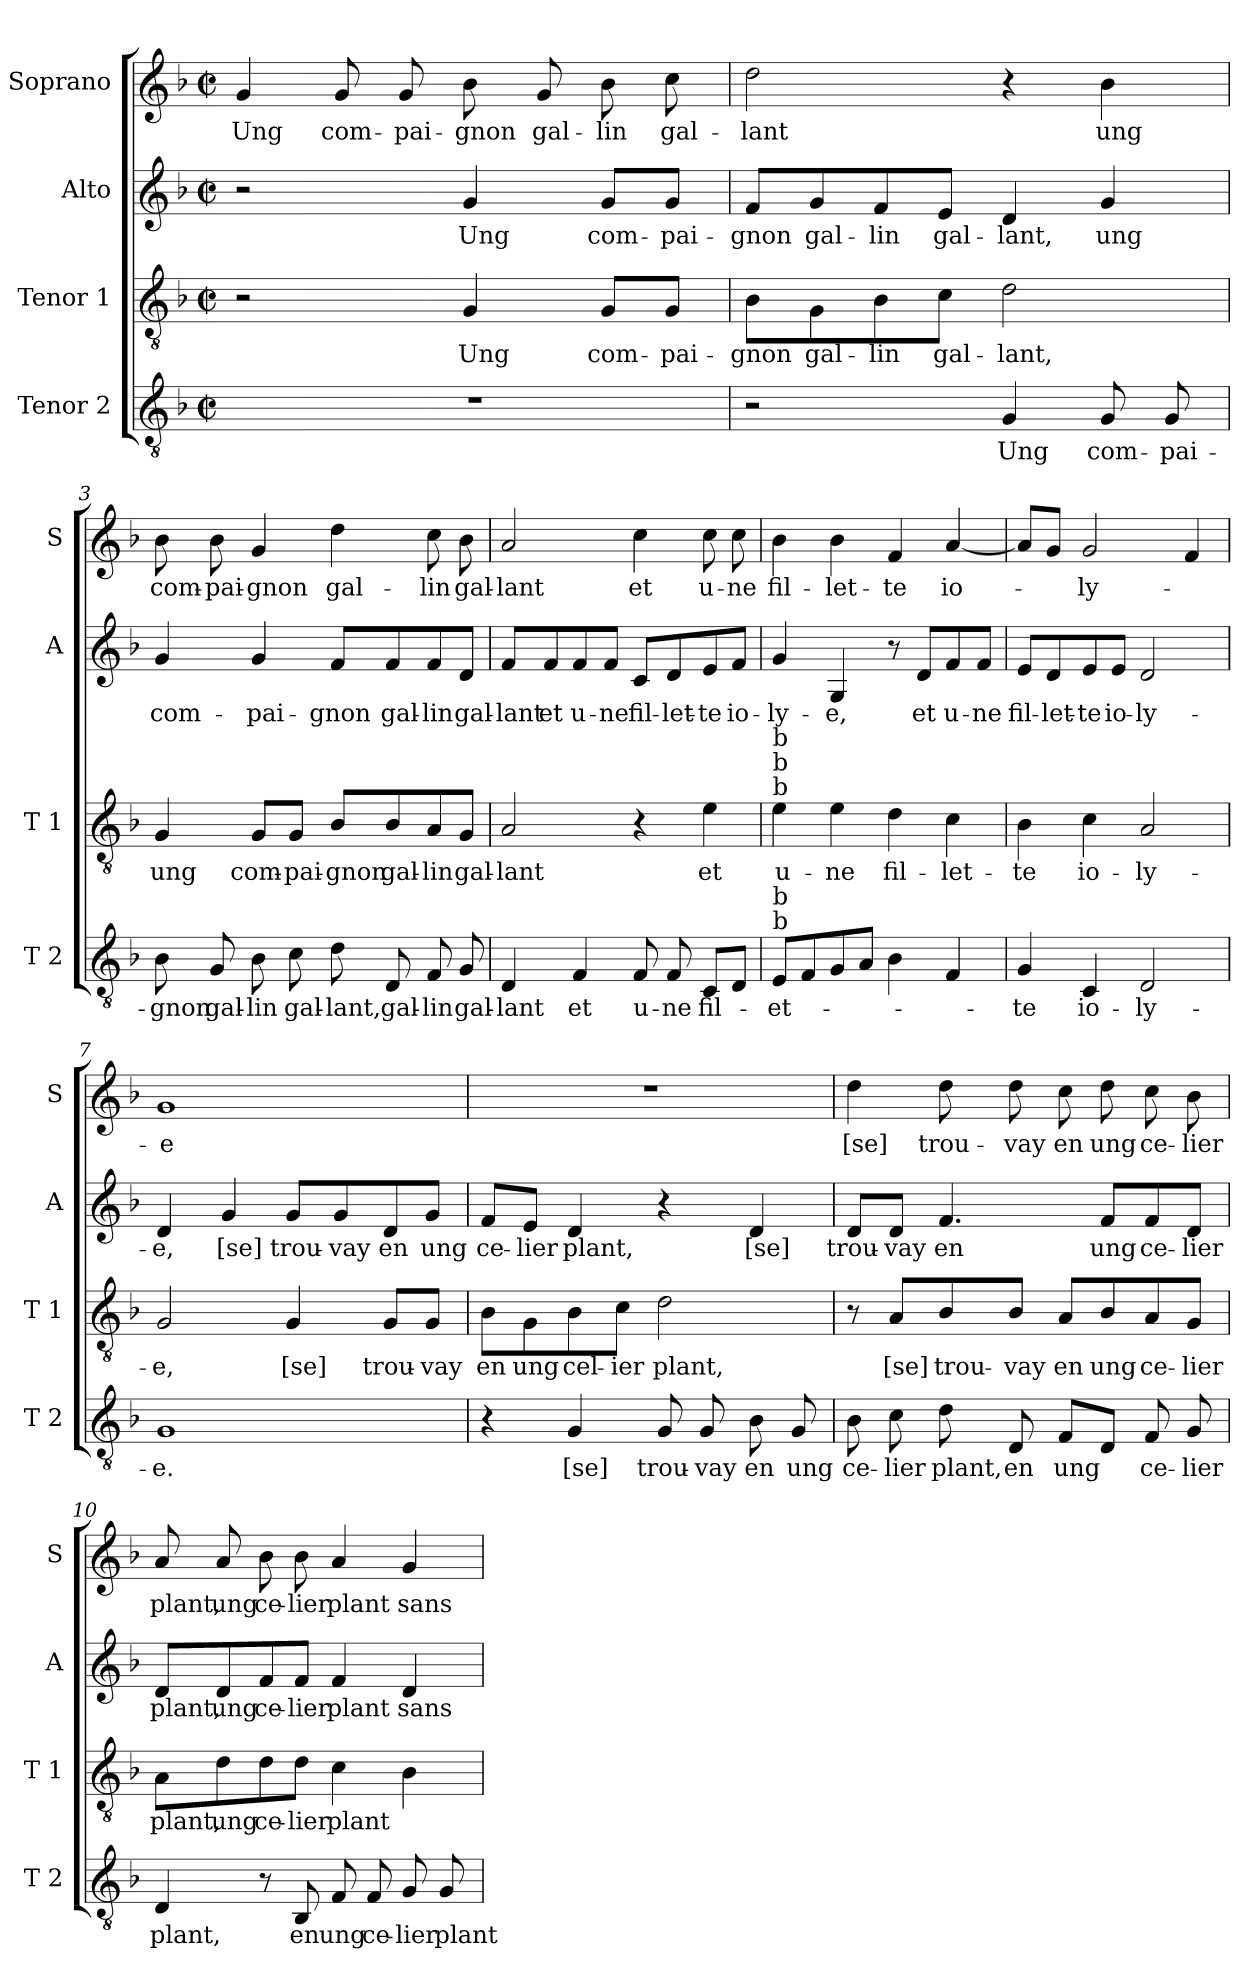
**kern	**text	**kern	**text	**kern	**text	**kern	**text
*part4	*part4	*part3	*part3	*part2	*part2	*part1	*part1
*staff4	*staff4	*staff3	*staff3	*staff2	*staff2	*staff1	*staff1
*I"Tenor 2	*	*I"Tenor 1	*	*I"Alto	*	*I"Soprano	*
*I'T 2	*	*I'T 1	*	*I'A	*	*I'S	*
*clefGv2	*	*clefGv2	*	*clefG2	*	*clefG2	*
*k[b-]	*	*k[b-]	*	*k[b-]	*	*k[b-]	*
*F:	*	*F:	*	*F:	*	*F:	*
*M2/2	*	*M2/2	*	*M2/2	*	*M2/2	*
*met(c|)	*	*met(c|)	*	*met(c|)	*	*met(c|)	*
=1	=1	=1	=1	=1	=1	=1	=1
!	!	!	!	!	!	!	!LO:LY:b
1r	.	2r	.	2r	.	4g/	Ung
!	!	!	!	!	!	!	!LO:LY:b
.	.	.	.	.	.	8g/	com-
!	!	!	!	!	!	!	!LO:LY:b
.	.	.	.	.	.	8g/	-pai-
!	!	!	!LO:LY:b	!	!LO:LY:b	!	!LO:LY:b
.	.	4G/	Ung	4g/	Ung	8b-\	-gnon
!	!	!	!	!	!	!	!LO:LY:b
.	.	.	.	.	.	8g/	gal-
!	!	!	!LO:LY:b	!	!LO:LY:b	!	!LO:LY:b
.	.	8G/L	com-	8g/L	com-	8b-\	-lin
!	!	!	!LO:LY:b	!	!LO:LY:b	!	!LO:LY:b
.	.	8G/J	-pai-	8g/J	-pai-	8cc\	gal-
=2	=2	=2	=2	=2	=2	=2	=2
!	!	!	!LO:LY:b	!	!LO:LY:b	!	!LO:LY:b
2r	.	8B-\L	-gnon	8f/L	-gnon	2dd\	-lant
!	!	!	!LO:LY:b	!	!LO:LY:b	!	!
.	.	8G\	gal-	8g/	gal-	.	.
!	!	!	!LO:LY:b	!	!LO:LY:b	!	!
.	.	8B-\	-lin	8f/	-lin	.	.
!	!	!	!LO:LY:b	!	!LO:LY:b	!	!
.	.	8c\J	gal-	8e/J	gal-	.	.
!	!LO:LY:b	!	!LO:LY:b	!	!LO:LY:b	!	!
4G/	Ung	2d\	-lant,	4d/	-lant,	4r	.
!	!LO:LY:b	!	!	!	!LO:LY:b	!	!LO:LY:b
8G/	com-	.	.	4g/	ung	4b-\	ung
!	!LO:LY:b	!	!	!	!	!	!
8G/	-pai-	.	.	.	.	.	.
=3	=3	=3	=3	=3	=3	=3	=3
!	!LO:LY:b	!	!LO:LY:b	!	!LO:LY:b	!	!LO:LY:b
8B-\	-gnon	4G/	ung	4g/	com-	8b-\	com-
!	!LO:LY:b	!	!	!	!	!	!LO:LY:b
8G/	gal-	.	.	.	.	8b-\	-pai-
!	!LO:LY:b	!	!LO:LY:b	!	!LO:LY:b	!	!LO:LY:b
8B-\	-lin	8G/L	com-	4g/	-pai-	4g/	-gnon
!	!LO:LY:b	!	!LO:LY:b	!	!	!	!
8c\	gal-	8G/J	-pai-	.	.	.	.
!	!LO:LY:b	!	!LO:LY:b	!	!LO:LY:b	!	!LO:LY:b
8d\	-lant,	8B-/L	-gnon	8f/L	-gnon	4dd\	gal-
!	!LO:LY:b	!	!LO:LY:b	!	!LO:LY:b	!	!
8D/	gal-	8B-/	gal-	8f/	gal-	.	.
!	!LO:LY:b	!	!LO:LY:b	!	!LO:LY:b	!	!LO:LY:b
8F/	-lin	8A/	-lin	8f/	-lin	8cc\	-lin
!	!LO:LY:b	!	!LO:LY:b	!	!LO:LY:b	!	!LO:LY:b
8G/	gal-	8G/J	gal-	8d/J	gal-	8b-\	gal-
!!LO:LB:g=z
=4	=4	=4	=4	=4	=4	=4	=4
!	!LO:LY:b	!	!LO:LY:b	!	!LO:LY:b	!	!LO:LY:b
4D/	-lant	2A/	-lant	8f/L	-lant	2a/	-lant
!	!	!	!	!	!LO:LY:b	!	!
.	.	.	.	8f/	et	.	.
!	!LO:LY:b	!	!	!	!LO:LY:b	!	!
4F/	et	.	.	8f/	u-	.	.
!	!	!	!	!	!LO:LY:b	!	!
.	.	.	.	8f/J	-ne	.	.
!	!LO:LY:b	!	!	!	!LO:LY:b	!	!LO:LY:b
8F/	u-	4r	.	8c/L	fil-	4cc\	et
!	!LO:LY:b	!	!	!	!LO:LY:b	!	!
8F/	-ne	.	.	8d/	-let-	.	.
!	!LO:LY:b	!	!LO:LY:b	!	!LO:LY:b	!	!LO:LY:b
8C/L	fil-	4e\	et	8e/	-te	8cc\	u-
!	!	!	!	!	!LO:LY:b	!	!LO:LY:b
8D/J	.	.	.	8f/J	io-	8cc\	-ne
=5	=5	=5	=5	=5	=5	=5	=5
!	!	!LO:TX:a:t=b	!	!	!	!	!
!	!	!LO:TX:a:t=b	!	!	!	!	!
!	!	!LO:TX:a:t=b	!	!	!	!	!
!LO:TX:a:t=b	!	!	!	!	!	!	!
!LO:TX:a:t=b	!	!	!	!	!	!	!
!	!LO:LY:b	!	!LO:LY:b	!	!LO:LY:b	!	!LO:LY:b
8E/L	-et-	4e\	u-	4g/	-ly-	4b-\	fil-
8F/	.	.	.	.	.	.	.
!	!	!	!LO:LY:b	!	!LO:LY:b	!	!LO:LY:b
8G/	.	4e\	-ne	4G/	-e,	4b-\	-let-
8A/J	.	.	.	.	.	.	.
!	!	!	!LO:LY:b	!	!	!	!LO:LY:b
4B-\	.	4d\	fil-	8r	.	4f/	-te
!	!	!	!	!	!LO:LY:b	!	!
.	.	.	.	8d/L	et	.	.
!	!	!	!LO:LY:b	!	!LO:LY:b	!	!LO:LY:b
4F/	.	4c\	-let-	8f/	u-	[4a/	io-
!	!	!	!	!	!LO:LY:b	!	!
.	.	.	.	8f/J	-ne	.	.
=6	=6	=6	=6	=6	=6	=6	=6
!	!LO:LY:b	!	!LO:LY:b	!	!LO:LY:b	!	!
4G/	-te	4B-\	-te	8e/L	fil-	8a/L]	.
!	!	!	!	!	!LO:LY:b	!	!
.	.	.	.	8d/	-let-	8g/J	.
!	!LO:LY:b	!	!LO:LY:b	!	!LO:LY:b	!	!LO:LY:b
4C/	io-	4c\	io-	8e/	-te	2g/	-ly-
!	!	!	!	!	!LO:LY:b	!	!
.	.	.	.	8e/J	io-	.	.
!	!LO:LY:b	!	!LO:LY:b	!	!LO:LY:b	!	!
2D/	-ly-	2A/	-ly-	2d/	-ly-	.	.
.	.	.	.	.	.	4f/	.
=7	=7	=7	=7	=7	=7	=7	=7
!	!LO:LY:b	!	!LO:LY:b	!	!LO:LY:b	!	!LO:LY:b
1G	-e.	2G/	-e,	4d/	-e,	1g	-e
!	!	!	!	!	!LO:LY:b	!	!
.	.	.	.	4g/	[se]	.	.
!	!	!	!LO:LY:b	!	!LO:LY:b	!	!
.	.	4G/	[se]	8g/L	trou-	.	.
!	!	!	!	!	!LO:LY:b	!	!
.	.	.	.	8g/	-vay	.	.
!	!	!	!LO:LY:b	!	!LO:LY:b	!	!
.	.	8G/L	trou-	8d/	en	.	.
!	!	!	!LO:LY:b	!	!LO:LY:b	!	!
.	.	8G/J	-vay	8g/J	ung	.	.
!!LO:PB:g=z
=8	=8	=8	=8	=8	=8	=8	=8
!	!	!	!LO:LY:b	!	!LO:LY:b	!	!
4r	.	8B-\L	en	8f/L	ce-	1r	.
!	!	!	!LO:LY:b	!	!LO:LY:b	!	!
.	.	8G\	ung	8e/J	-lier	.	.
!	!LO:LY:b	!	!LO:LY:b	!	!LO:LY:b	!	!
4G/	[se]	8B-\	cel-	4d/	plant,	.	.
!	!	!	!LO:LY:b	!	!	!	!
.	.	8c\J	-ier	.	.	.	.
!	!LO:LY:b	!	!LO:LY:b	!	!	!	!
8G/	trou-	2d\	plant,	4r	.	.	.
!	!LO:LY:b	!	!	!	!	!	!
8G/	-vay	.	.	.	.	.	.
!	!LO:LY:b	!	!	!	!LO:LY:b	!	!
8B-\	en	.	.	4d/	[se]	.	.
!	!LO:LY:b	!	!	!	!	!	!
8G/	ung	.	.	.	.	.	.
=9	=9	=9	=9	=9	=9	=9	=9
!	!LO:LY:b	!	!	!	!LO:LY:b	!	!LO:LY:b
8B-\	ce-	8r	.	8d/L	trou-	4dd\	[se]
!	!LO:LY:b	!	!LO:LY:b	!	!LO:LY:b	!	!
8c\	-lier	8A/L	[se]	8d/J	-vay	.	.
!	!LO:LY:b	!	!LO:LY:b	!	!LO:LY:b	!	!LO:LY:b
8d\	plant,	8B-/	trou-	4.f/	en	8dd\	trou-
!	!LO:LY:b	!	!LO:LY:b	!	!	!	!LO:LY:b
8D/	en	8B-/J	-vay	.	.	8dd\	-vay
!	!LO:LY:b	!	!LO:LY:b	!	!	!	!LO:LY:b
8F/L	ung	8A/L	en	.	.	8cc\	en
!	!	!	!LO:LY:b	!	!LO:LY:b	!	!LO:LY:b
8D/J	.	8B-/	ung	8f/L	ung	8dd\	ung
!	!LO:LY:b	!	!LO:LY:b	!	!LO:LY:b	!	!LO:LY:b
8F/	ce-	8A/	ce-	8f/	ce-	8cc\	ce-
!	!LO:LY:b	!	!LO:LY:b	!	!LO:LY:b	!	!LO:LY:b
8G/	-lier	8G/J	-lier	8d/J	-lier	8b-\	-lier
=10	=10	=10	=10	=10	=10	=10	=10
!	!LO:LY:b	!	!LO:LY:b	!	!LO:LY:b	!	!LO:LY:b
4D/	plant,	8A\L	plant,	8d/L	plant,	8a/	plant,
!	!	!	!LO:LY:b	!	!LO:LY:b	!	!LO:LY:b
.	.	8d\	ung	8d/	ung	8a/	ung
!	!	!	!LO:LY:b	!	!LO:LY:b	!	!LO:LY:b
8r	.	8d\	ce-	8f/	ce-	8b-\	ce-
!	!LO:LY:b	!	!LO:LY:b	!	!LO:LY:b	!	!LO:LY:b
8BB-/	en	8d\J	-lier	8f/J	-lier	8b-\	-lier
!	!LO:LY:b	!	!LO:LY:b	!	!LO:LY:b	!	!LO:LY:b
8F/	ung	4c\	plant	4f/	plant	4a/	plant
!	!LO:LY:b	!	!	!	!	!	!
8F/	ce-	.	.	.	.	.	.
!	!LO:LY:b	!	!	!	!LO:LY:b	!	!LO:LY:b
8G/	-lier	4B-\	.	4d/	sans	4g/	sans
!	!LO:LY:b	!	!	!	!	!	!
8G/	plant	.	.	.	.	.	.
=	=	=	=	=	=	=	=
*-	*-	*-	*-	*-	*-	*-	*-
